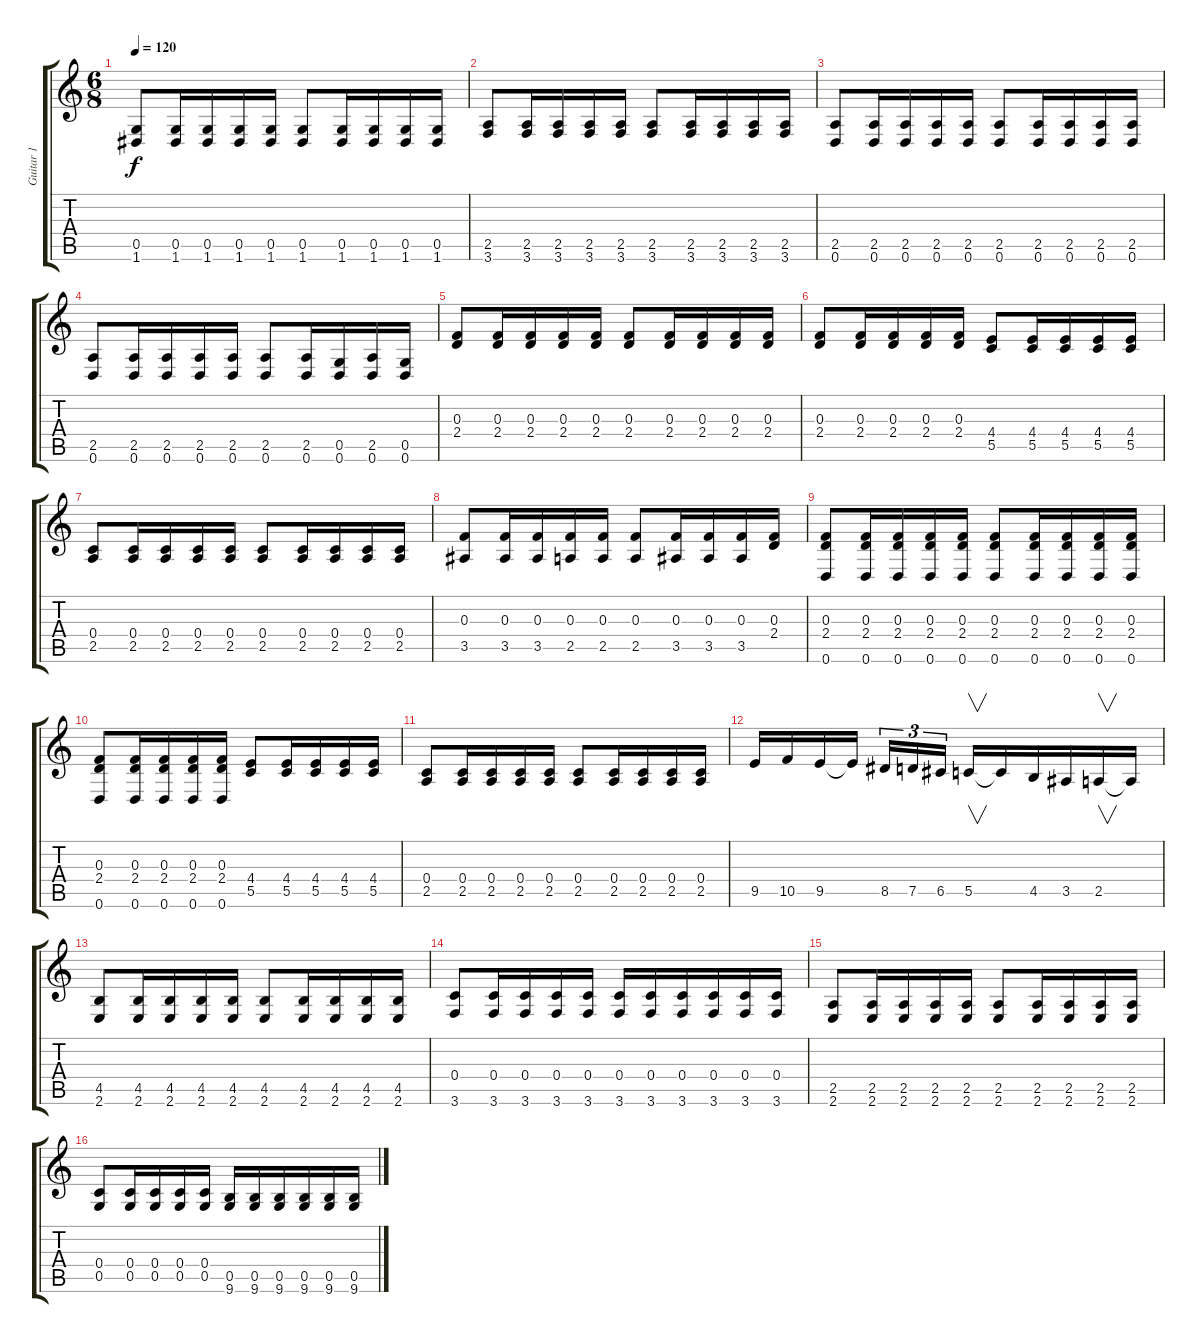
\track ("Guitar 1" "Guitar 1") {instrument distortionguitar}
\staff {score tabs}
\tuning (D4 A3 F3 C3 G2 D2) {hide}
\ts (6 8)
\tempo 120
\clef g2
\ks c
(0.5 1.6).8{dy f} (0.5 1.6).16 (0.5 1.6).16 (0.5 1.6).16 (0.5 1.6).16 (0.5 1.6).8 (0.5 1.6).16 (0.5 1.6).16 (0.5 1.6).16 (0.5 1.6).16 |
(2.5 3.6).8 (2.5 3.6).16 (2.5 3.6).16 (2.5 3.6).16 (2.5 3.6).16 (2.5 3.6).8 (2.5 3.6).16 (2.5 3.6).16 (2.5 3.6).16 (2.5 3.6).16 |
(2.5 0.6).8 (2.5 0.6).16 (2.5 0.6).16 (2.5 0.6).16 (2.5 0.6).16 (2.5 0.6).8 (2.5 0.6).16 (2.5 0.6).16 (2.5 0.6).16 (2.5 0.6).16 |
(2.5 0.6).8 (2.5 0.6).16 (2.5 0.6).16 (2.5 0.6).16 (2.5 0.6).16 (2.5 0.6).8 (2.5 0.6).16 (0.5 0.6).16 (2.5 0.6).16 (0.5 0.6).16 |
(0.3 2.4).8 (0.3 2.4).16 (0.3 2.4).16 (0.3 2.4).16 (0.3 2.4).16 (0.3 2.4).8 (0.3 2.4).16 (0.3 2.4).16 (0.3 2.4).16 (0.3 2.4).16 |
(0.3 2.4).8 (0.3 2.4).16 (0.3 2.4).16 (0.3 2.4).16 (0.3 2.4).16 (4.4 5.5).8 (4.4 5.5).16 (4.4 5.5).16 (4.4 5.5).16 (4.4 5.5).16 |
(0.4 2.5).8 (0.4 2.5).16 (0.4 2.5).16 (0.4 2.5).16 (0.4 2.5).16 (0.4 2.5).8 (0.4 2.5).16 (0.4 2.5).16 (0.4 2.5).16 (0.4 2.5).16 |
(0.3 3.5).8 (0.3 3.5).16 (0.3 3.5).16 (0.3 2.5).16 (0.3 2.5).16 (0.3 2.5).8 (0.3 3.5).16 (0.3 3.5).16 (0.3 3.5).16 (0.3 2.4).16 |
(0.3 2.4 0.6).8 (0.3 2.4 0.6).16 (0.3 2.4 0.6).16 (0.3 2.4 0.6).16 (0.3 2.4 0.6).16 (0.3 2.4 0.6).8 (0.3 2.4 0.6).16 (0.3 2.4 0.6).16 (0.3 2.4 0.6).16 (0.3 2.4 0.6).16 |
(0.3 2.4 0.6).8 (0.3 2.4 0.6).16 (0.3 2.4 0.6).16 (0.3 2.4 0.6).16 (0.3 2.4 0.6).16 (4.4 5.5).8 (4.4 5.5).16 (4.4 5.5).16 (4.4 5.5).16 (4.4 5.5).16 |
(0.4 2.5).8 (0.4 2.5).16 (0.4 2.5).16 (0.4 2.5).16 (0.4 2.5).16 (0.4 2.5).8 (0.4 2.5).16 (0.4 2.5).16 (0.4 2.5).16 (0.4 2.5).16 |
9.5.16 10.5.16 9.5.16 9.5{t}.16 8.5.16{tu (3 2)} 7.5.16{tu (3 2)} 6.5.16{tu (3 2)} 5.5.16{v} 5.5{t}.16 4.5.16 3.5.16 2.5.16{v} 2.5{t}.16 |
(4.5 2.6).8 (4.5 2.6).16 (4.5 2.6).16 (4.5 2.6).16 (4.5 2.6).16 (4.5 2.6).8 (4.5 2.6).16 (4.5 2.6).16 (4.5 2.6).16 (4.5 2.6).16 |
(0.4 3.6).8 (0.4 3.6).16 (0.4 3.6).16 (0.4 3.6).16 (0.4 3.6).16 (0.4 3.6).16 (0.4 3.6).16 (0.4 3.6).16 (0.4 3.6).16 (0.4 3.6).16 (0.4 3.6).16 |
(2.5 2.6).8 (2.5 2.6).16 (2.5 2.6).16 (2.5 2.6).16 (2.5 2.6).16 (2.5 2.6).8 (2.5 2.6).16 (2.5 2.6).16 (2.5 2.6).16 (2.5 2.6).16 |
(0.4 0.5).8 (0.4 0.5).16 (0.4 0.5).16 (0.4 0.5).16 (0.4 0.5).16 (0.5 9.6).16 (0.5 9.6).16 (0.5 9.6).16 (0.5 9.6).16 (0.5 9.6).16 (0.5 9.6).16
